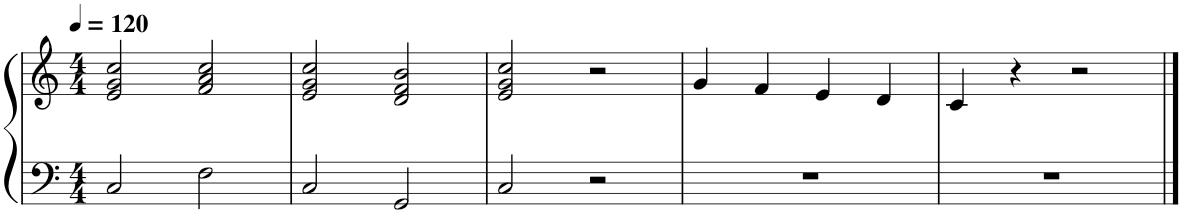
**kern	**kern
*part1	*part1
*staff2	*staff1
*I"Piano	*
*I'Pno.	*
*clefF4	*clefG2
*k[]	*k[]
*M4/4	*M4/4
*MM120	*MM120
=1	=1
2C/	2e/ 2g/ 2cc/
2F\	2f/ 2a/ 2cc/
=2	=2
2C/	2e/ 2g/ 2cc/
2GG/	2d/ 2f/ 2b/
=3	=3
2C/	2e/ 2g/ 2cc/
2r	2r
=4	=4
1r	4g/
.	4f/
.	4e/
.	4d/
=5	=5
1r	4c/
.	4r
.	2r
==	==
*-	*-
